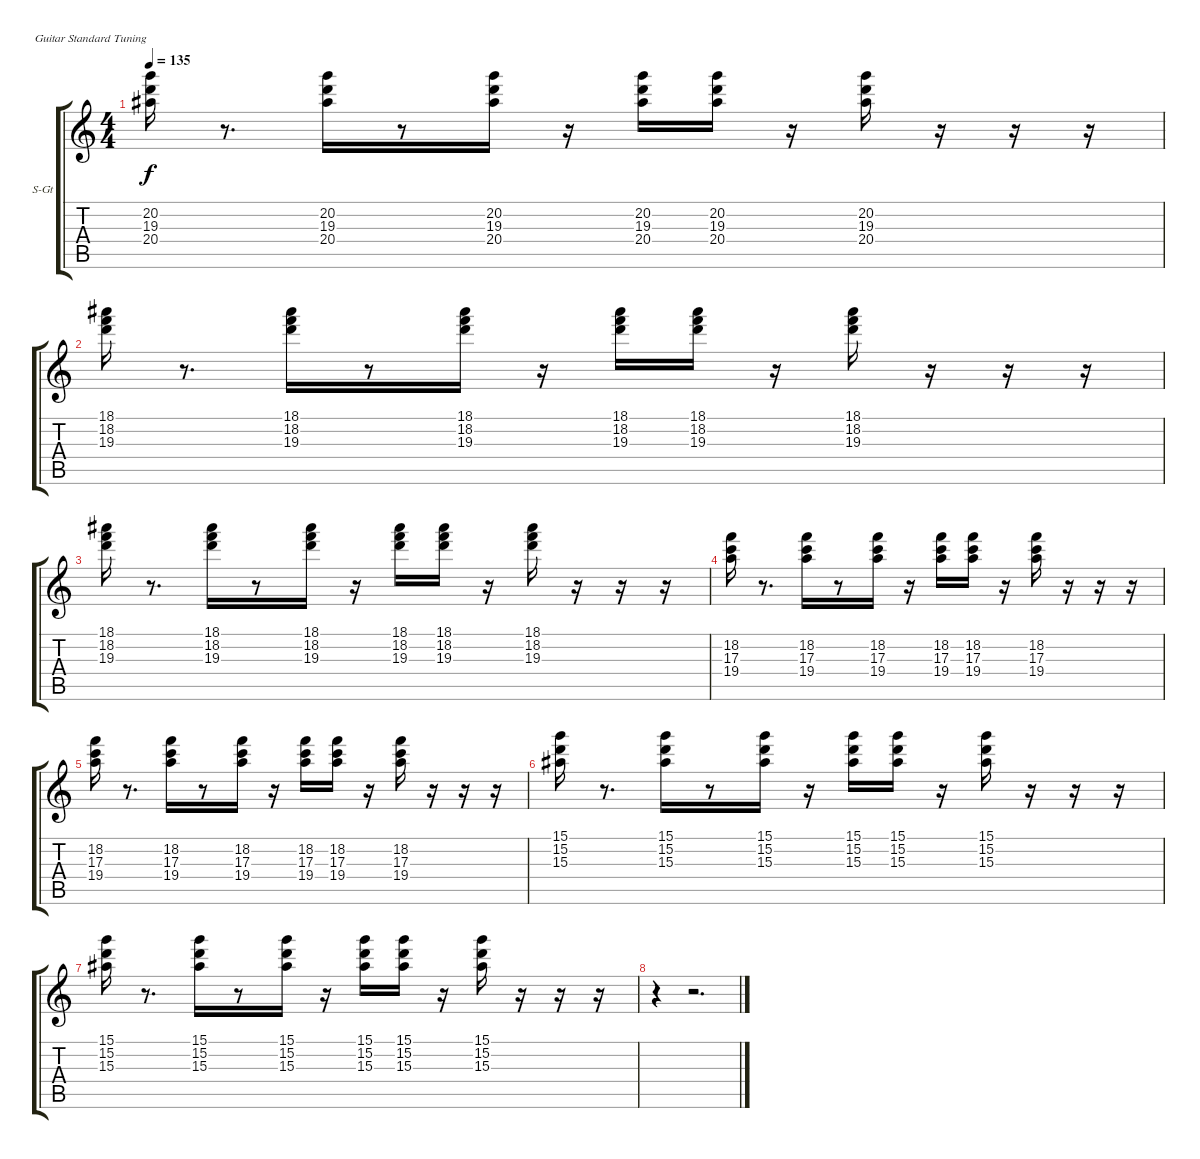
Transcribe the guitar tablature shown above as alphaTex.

\bracketExtendMode groupsimilarinstruments
\firstSystemTrackNameOrientation horizontal
\otherSystemsTrackNameOrientation horizontal
\track ("Vibraphone" "S-Gt") {instrument acousticguitarsteel}
\staff {score tabs}
\tuning (E4 B3 G3 D3 A2 E2)
\ts (4 4)
\tempo 135
\clef g2
\ks c
(20.2 19.3 20.4).16{dy f} r.8{d} (20.2 19.3 20.4).16 r.8 (20.2 19.3 20.4).16 r.16 (20.2 19.3 20.4).16 (20.2 19.3 20.4).16 r.16 (20.2 19.3 20.4).16 r.16 r.16 r.16 |
(18.1 18.2 19.3).16 r.8{d} (18.1 18.2 19.3).16 r.8 (18.1 18.2 19.3).16 r.16 (18.1 18.2 19.3).16 (18.1 18.2 19.3).16 r.16 (18.1 18.2 19.3).16 r.16 r.16 r.16 |
(18.1 18.2 19.3).16 r.8{d} (18.1 18.2 19.3).16 r.8 (18.1 18.2 19.3).16 r.16 (18.1 18.2 19.3).16 (18.1 18.2 19.3).16 r.16 (18.1 18.2 19.3).16 r.16 r.16 r.16 |
(18.2 17.3 19.4).16 r.8{d} (18.2 17.3 19.4).16 r.8 (18.2 17.3 19.4).16 r.16 (18.2 17.3 19.4).16 (18.2 17.3 19.4).16 r.16 (18.2 17.3 19.4).16 r.16 r.16 r.16 |
(18.2 17.3 19.4).16 r.8{d} (18.2 17.3 19.4).16 r.8 (18.2 17.3 19.4).16 r.16 (18.2 17.3 19.4).16 (18.2 17.3 19.4).16 r.16 (18.2 17.3 19.4).16 r.16 r.16 r.16 |
(15.1 15.2 15.3).16 r.8{d} (15.1 15.2 15.3).16 r.8 (15.1 15.2 15.3).16 r.16 (15.1 15.2 15.3).16 (15.1 15.2 15.3).16 r.16 (15.1 15.2 15.3).16 r.16 r.16 r.16 |
(15.1 15.2 15.3).16 r.8{d} (15.1 15.2 15.3).16 r.8 (15.1 15.2 15.3).16 r.16 (15.1 15.2 15.3).16 (15.1 15.2 15.3).16 r.16 (15.1 15.2 15.3).16 r.16 r.16 r.16 |
r.4 r.2{d}
